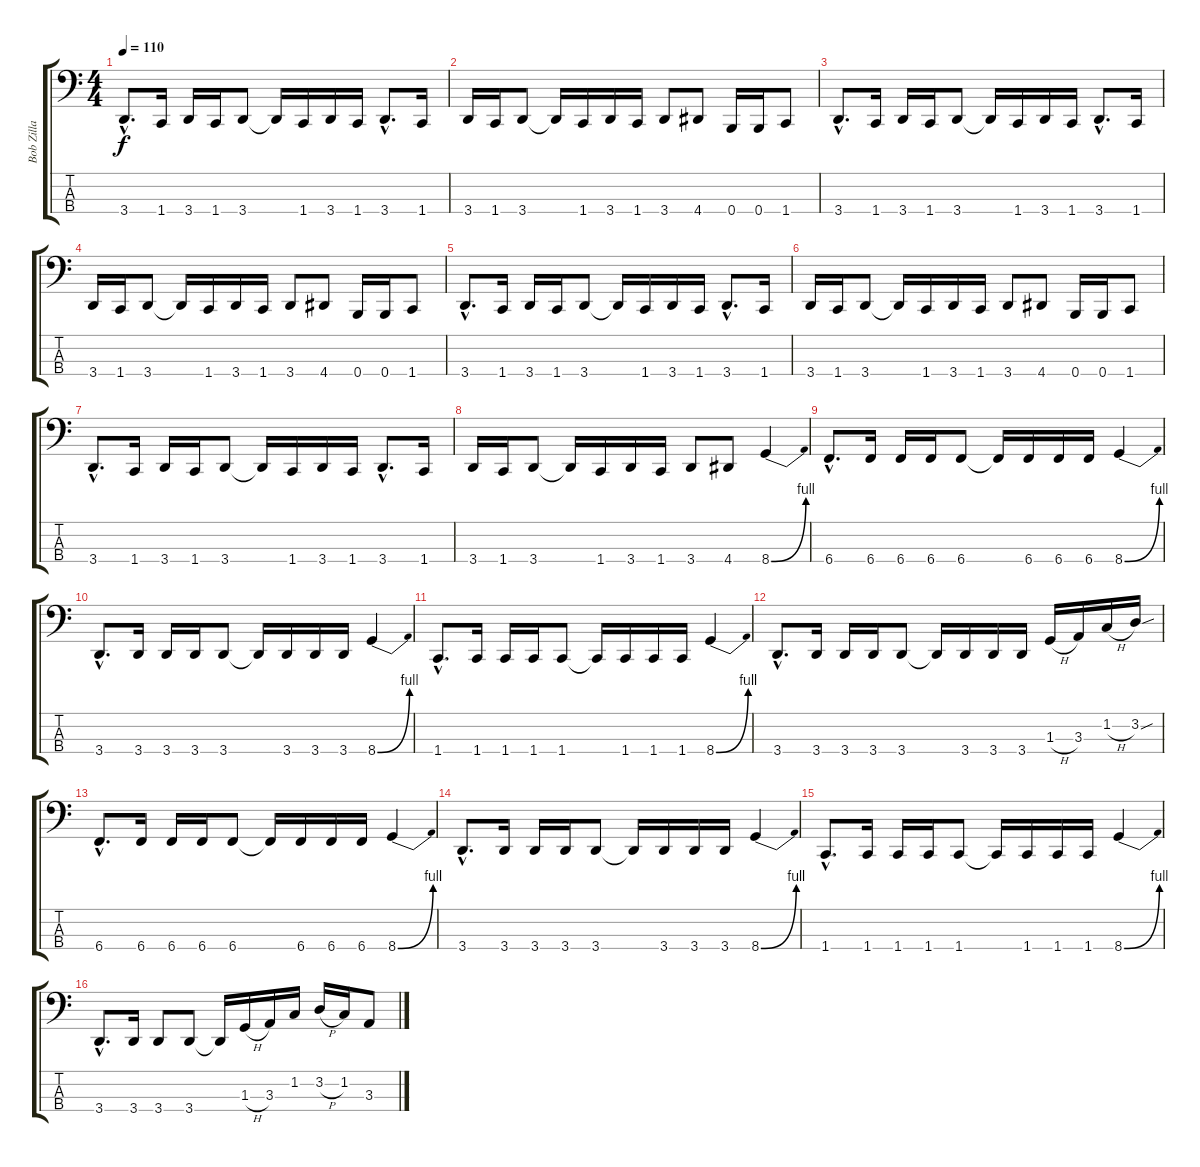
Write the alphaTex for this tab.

\track ("Bob Zilla" "Bob Zilla") {instrument electricbassfinger}
\staff {score tabs}
\tuning (E2 B1 Gb1 B0) {hide}
\ts (4 4)
\tempo 110
\clef f4
\ks c
3.4{hac}.8{d dy f} 1.4.16 3.4.16 1.4.16 3.4.8 3.4{t}.16 1.4.16 3.4.16 1.4.16 3.4{hac}.8{d} 1.4.16 |
3.4.16 1.4.16 3.4.8 3.4{t}.16 1.4.16 3.4.16 1.4.16 3.4.8 4.4.8 0.4.16 0.4.16 1.4.8 |
3.4{hac}.8{d} 1.4.16 3.4.16 1.4.16 3.4.8 3.4{t}.16 1.4.16 3.4.16 1.4.16 3.4{hac}.8{d} 1.4.16 |
3.4.16 1.4.16 3.4.8 3.4{t}.16 1.4.16 3.4.16 1.4.16 3.4.8 4.4.8 0.4.16 0.4.16 1.4.8 |
3.4{hac}.8{d} 1.4.16 3.4.16 1.4.16 3.4.8 3.4{t}.16 1.4.16 3.4.16 1.4.16 3.4{hac}.8{d} 1.4.16 |
3.4.16 1.4.16 3.4.8 3.4{t}.16 1.4.16 3.4.16 1.4.16 3.4.8 4.4.8 0.4.16 0.4.16 1.4.8 |
3.4{hac}.8{d} 1.4.16 3.4.16 1.4.16 3.4.8 3.4{t}.16 1.4.16 3.4.16 1.4.16 3.4{hac}.8{d} 1.4.16 |
3.4.16 1.4.16 3.4.8 3.4{t}.16 1.4.16 3.4.16 1.4.16 3.4.8 4.4.8 8.4{be (bend 0 0 60 4)}.4 |
6.4{hac}.8{d} 6.4.16 6.4.16 6.4.16 6.4.8 6.4{t}.16 6.4.16 6.4.16 6.4.16 8.4{be (bend 0 0 60 4)}.4 |
3.4{hac}.8{d} 3.4.16 3.4.16 3.4.16 3.4.8 3.4{t}.16 3.4.16 3.4.16 3.4.16 8.4{be (bend 0 0 60 4)}.4 |
1.4{hac}.8{d} 1.4.16 1.4.16 1.4.16 1.4.8 1.4{t}.16 1.4.16 1.4.16 1.4.16 8.4{be (bend 0 0 60 4)}.4 |
3.4{hac}.8{d} 3.4.16 3.4.16 3.4.16 3.4.8 3.4{t}.16 3.4.16 3.4.16 3.4.16 1.3{h}.16 3.3.16 1.2{h}.16 3.2{sou}.16 |
6.4{hac}.8{d} 6.4.16 6.4.16 6.4.16 6.4.8 6.4{t}.16 6.4.16 6.4.16 6.4.16 8.4{be (bend 0 0 60 4)}.4 |
3.4{hac}.8{d} 3.4.16 3.4.16 3.4.16 3.4.8 3.4{t}.16 3.4.16 3.4.16 3.4.16 8.4{be (bend 0 0 60 4)}.4 |
1.4{hac}.8{d} 1.4.16 1.4.16 1.4.16 1.4.8 1.4{t}.16 1.4.16 1.4.16 1.4.16 8.4{be (bend 0 0 60 4)}.4 |
3.4{hac}.8{d} 3.4.16 3.4.8 3.4.8 3.4{t}.16 1.3{h}.16 3.3.16 1.2.16 3.2{h}.16 1.2.16 3.3.8
